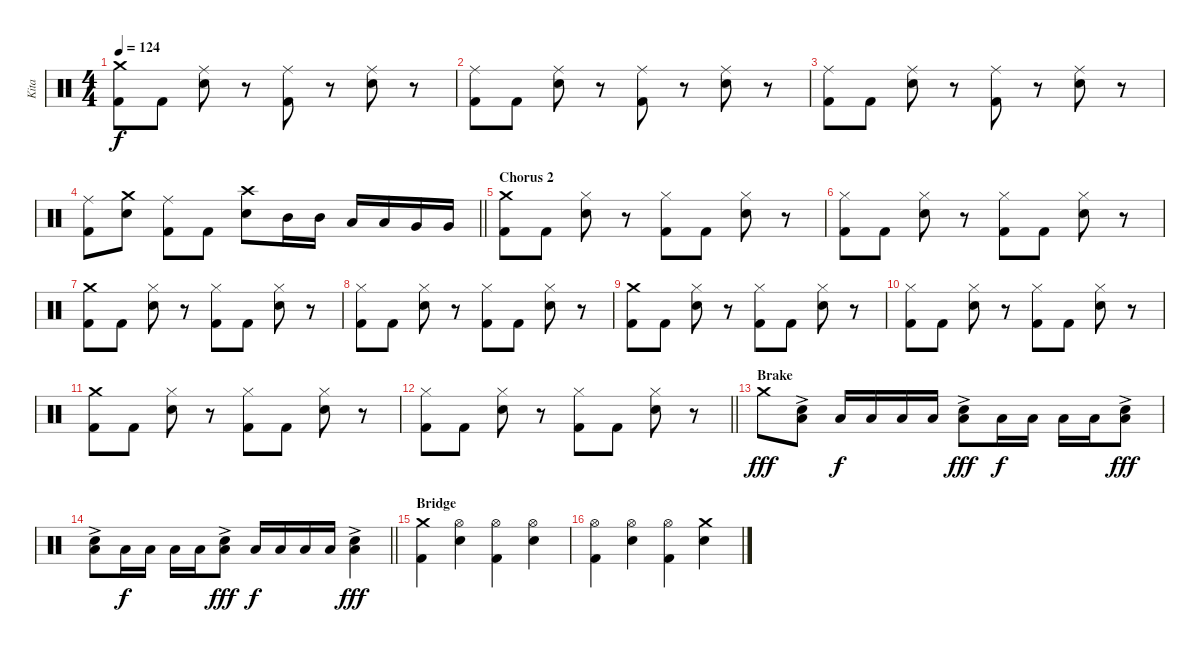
\track ("Kita" "Kita") {instrument percussion}
\staff {score}
\articulation defaults
\ts (4 4)
\tempo 124
\clef neutral
\ks c
("Crash medium (hit)" "Kick (hit) 2").8{dy f} "Kick (hit) 2".8 ("Ride (middle)" "Snare (hit) 2").8 r.8 ("Ride (middle)" "Kick (hit) 2").8 r.8 ("Ride (middle)" "Snare (hit) 2").8 r.8 |
("Ride (middle)" "Kick (hit) 2").8 "Kick (hit) 2".8 ("Ride (middle)" "Snare (hit) 2").8 r.8 ("Ride (middle)" "Kick (hit) 2").8 r.8 ("Ride (middle)" "Snare (hit) 2").8 r.8 |
("Ride (middle)" "Kick (hit) 2").8 "Kick (hit) 2".8 ("Ride (middle)" "Snare (hit) 2").8 r.8 ("Ride (middle)" "Kick (hit) 2").8 r.8 ("Ride (middle)" "Snare (hit) 2").8 r.8 |
\barLineRight lightlight
("Ride (middle)" "Kick (hit) 2").8 ("Crash medium (hit)" "Snare (hit) 2").8 ("Ride (middle)" "Kick (hit) 2").8 "Kick (hit) 2".8 ("Crash high (hit)" "Snare (hit) 2").8 "Mid Tom (hit)".16 "Mid Tom (hit)".16 "Low Tom (hit)".16 "Low Tom (hit)".16 "Very Low Tom (hit)".16 "Very Low Tom (hit)".16 |
\section ("" "Chorus 2")
("Crash medium (hit)" "Kick (hit) 2").8 "Kick (hit) 2".8 ("Hi-Hat (closed)" "Snare (hit) 2").8 r.8 ("Hi-Hat (closed)" "Kick (hit) 2").8 "Kick (hit) 2".8 ("Hi-Hat (closed)" "Snare (hit) 2").8 r.8 |
("Hi-Hat (closed)" "Kick (hit) 2").8 "Kick (hit) 2".8 ("Hi-Hat (closed)" "Snare (hit) 2").8 r.8 ("Hi-Hat (closed)" "Kick (hit) 2").8 "Kick (hit) 2".8 ("Hi-Hat (closed)" "Snare (hit) 2").8 r.8 |
("Crash medium (hit)" "Kick (hit) 2").8 "Kick (hit) 2".8 ("Hi-Hat (closed)" "Snare (hit) 2").8 r.8 ("Hi-Hat (closed)" "Kick (hit) 2").8 "Kick (hit) 2".8 ("Hi-Hat (closed)" "Snare (hit) 2").8 r.8 |
("Hi-Hat (closed)" "Kick (hit) 2").8 "Kick (hit) 2".8 ("Hi-Hat (closed)" "Snare (hit) 2").8 r.8 ("Hi-Hat (closed)" "Kick (hit) 2").8 "Kick (hit) 2".8 ("Hi-Hat (closed)" "Snare (hit) 2").8 r.8 |
("Crash medium (hit)" "Kick (hit) 2").8 "Kick (hit) 2".8 ("Hi-Hat (closed)" "Snare (hit) 2").8 r.8 ("Hi-Hat (closed)" "Kick (hit) 2").8 "Kick (hit) 2".8 ("Hi-Hat (closed)" "Snare (hit) 2").8 r.8 |
("Hi-Hat (closed)" "Kick (hit) 2").8 "Kick (hit) 2".8 ("Hi-Hat (closed)" "Snare (hit) 2").8 r.8 ("Hi-Hat (closed)" "Kick (hit) 2").8 "Kick (hit) 2".8 ("Hi-Hat (closed)" "Snare (hit) 2").8 r.8 |
("Crash medium (hit)" "Kick (hit) 2").8 "Kick (hit) 2".8 ("Hi-Hat (closed)" "Snare (hit) 2").8 r.8 ("Hi-Hat (closed)" "Kick (hit) 2").8 "Kick (hit) 2".8 ("Hi-Hat (closed)" "Snare (hit) 2").8 r.8 |
\barLineRight lightlight
("Hi-Hat (closed)" "Kick (hit) 2").8 "Kick (hit) 2".8 ("Hi-Hat (closed)" "Snare (hit) 2").8 r.8 ("Hi-Hat (closed)" "Kick (hit) 2").8 "Kick (hit) 2".8 ("Hi-Hat (closed)" "Snare (hit) 2").8 r.8 |
\section ("" "Brake")
"Crash medium (hit)".8{dy fff} ("Snare (hit) 2"{ac} "Low Floor Tom (hit)"{ac}).8 "Low Floor Tom (hit)".16{dy f} "Low Floor Tom (hit)".16 "Low Floor Tom (hit)".16 "Low Floor Tom (hit)".16 ("Snare (hit) 2"{ac} "Low Floor Tom (hit)"{ac}).8{dy fff} "Low Floor Tom (hit)".16{dy f} "Low Floor Tom (hit)".16 "Low Floor Tom (hit)".16 "Low Floor Tom (hit)".16 ("Snare (hit) 2"{ac} "Low Floor Tom (hit)"{ac}).8{dy fff} |
\barLineRight lightlight
("Snare (hit) 2"{ac} "Low Floor Tom (hit)").8 "Low Floor Tom (hit)".16{dy f} "Low Floor Tom (hit)".16 "Low Floor Tom (hit)".16 "Low Floor Tom (hit)".16 ("Snare (hit) 2"{ac} "Low Floor Tom (hit)"{ac}).8{dy fff} "Low Floor Tom (hit)".16{dy f} "Low Floor Tom (hit)".16 "Low Floor Tom (hit)".16 "Low Floor Tom (hit)".16 ("Snare (hit) 2"{ac} "Low Floor Tom (hit)"{ac}).4{dy fff} |
\section ("" "Bridge")
("Crash medium (hit)" "Kick (hit) 2").4 ("Hi-Hat (open)" "Snare (hit) 2").4 ("Hi-Hat (open)" "Kick (hit) 2").4 ("Hi-Hat (open)" "Snare (hit) 2").4 |
("Hi-Hat (open)" "Kick (hit) 2").4 ("Hi-Hat (open)" "Snare (hit) 2").4 ("Hi-Hat (open)" "Kick (hit) 2").4 ("Crash medium (hit)" "Snare (hit) 2").4
